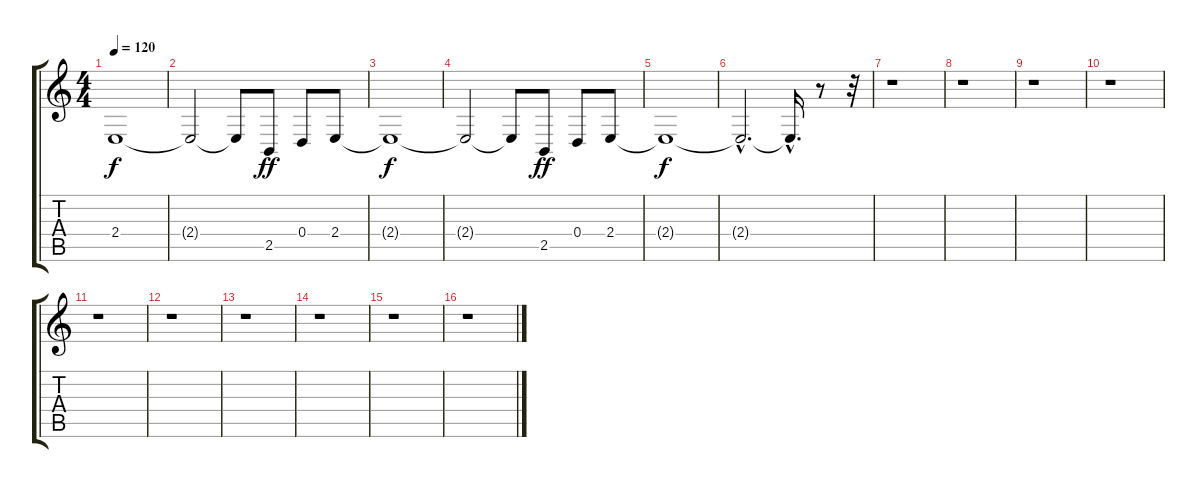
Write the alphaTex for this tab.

\track "" {instrument fx8scifi}
\staff {score tabs}
\tuning (E4 B3 G3 D3 A2 E2) {hide}
\ts (4 4)
\tempo 120
\clef g2
\ks c
2.4{t}.1{dy f} |
2.4{t}.2 2.4{t}.8 2.5.8{dy ff} 0.4.8 2.4.8 |
2.4{t}.1{dy f} |
2.4{t}.2 2.4{t}.8 2.5.8{dy ff} 0.4.8 2.4.8 |
2.4{t}.1{dy f} |
2.4{hac t}.2{d} 2.4{hac t}.16{d} r.8 r.32 |
r.1 |
r.1 |
r.1 |
r.1 |
r.1 |
r.1 |
r.1 |
r.1 |
r.1 |
r.1
